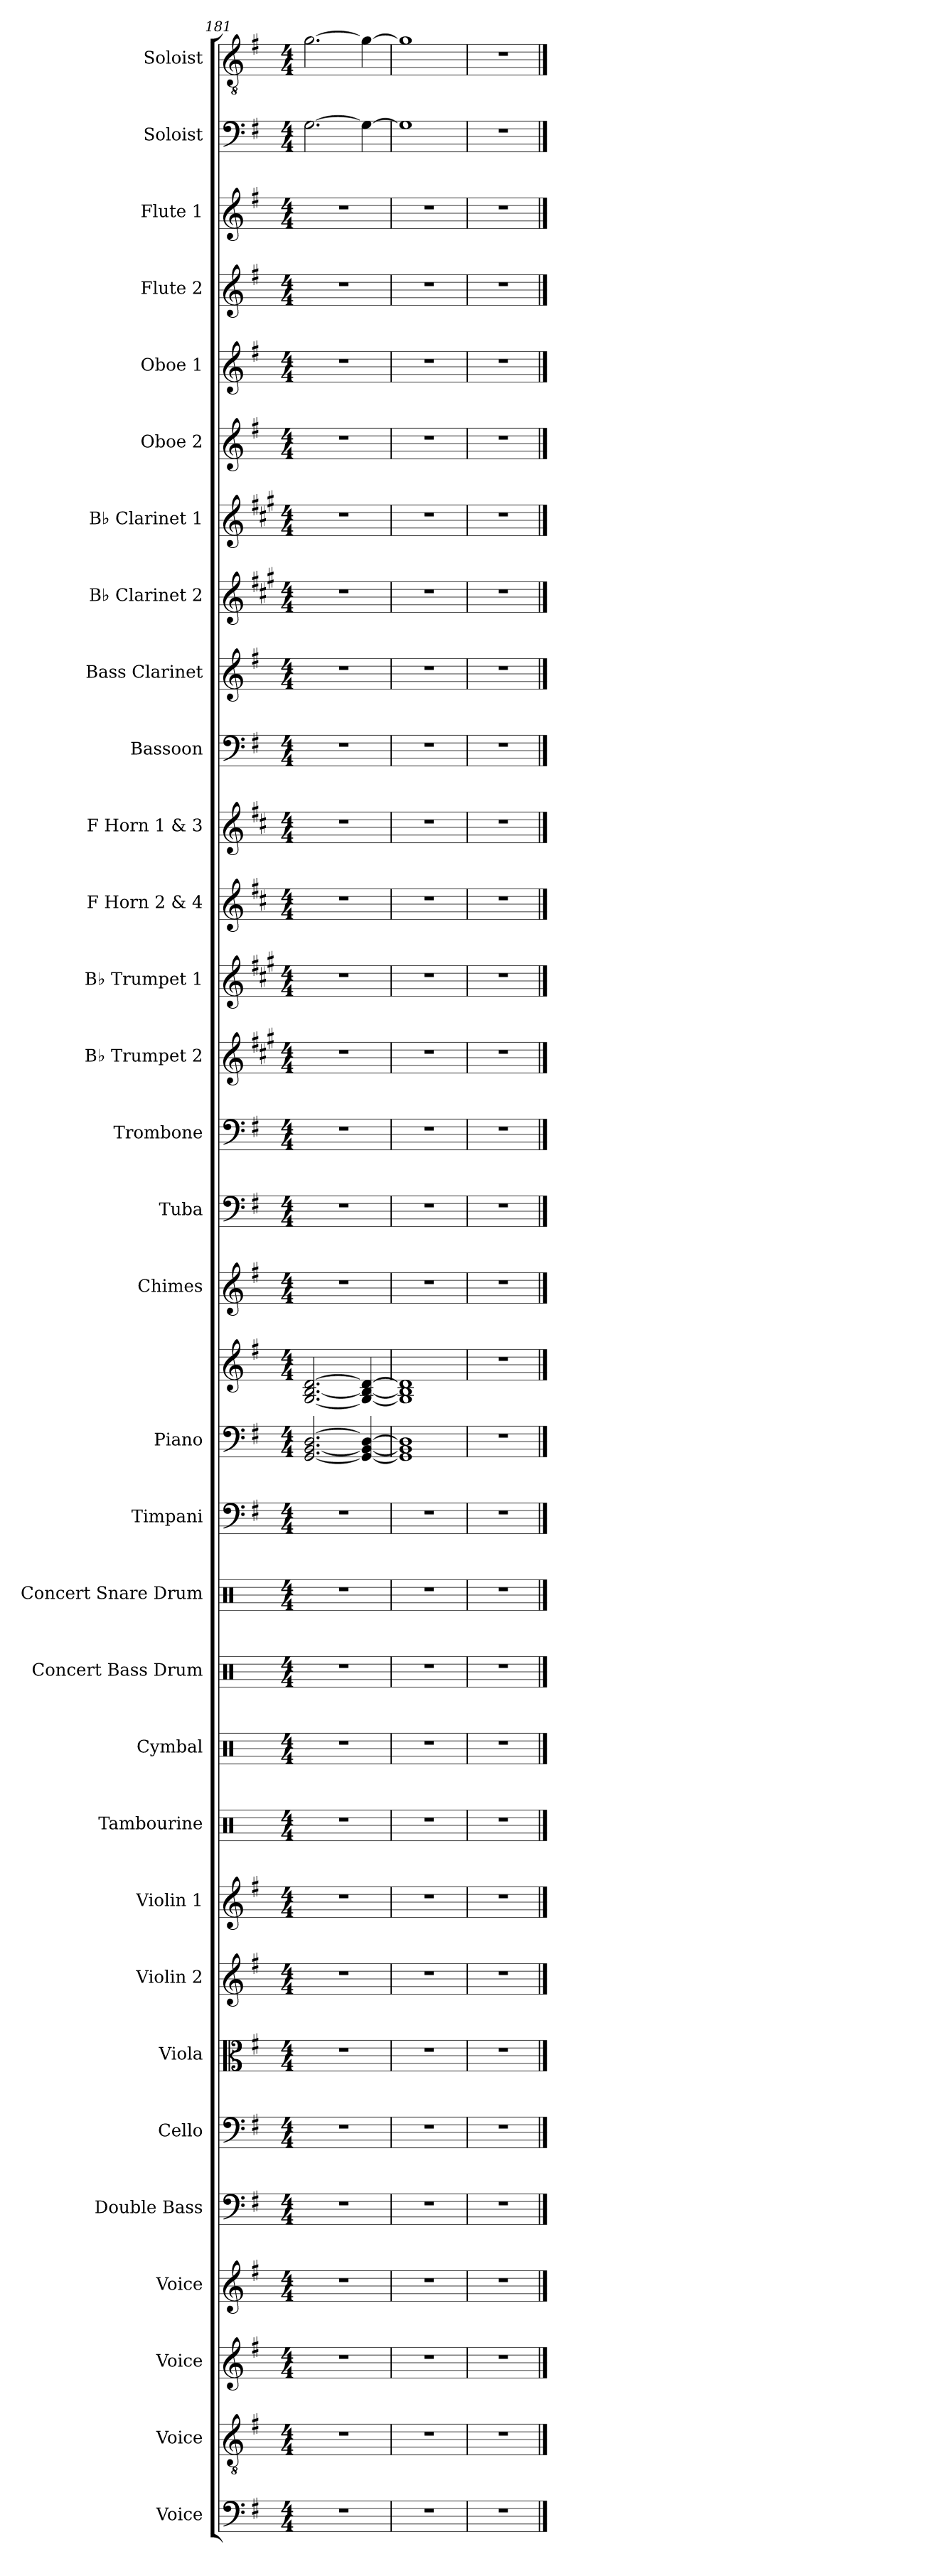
**kern	**kern	**kern	**kern	**kern	**kern	**kern	**kern	**kern	**kern	**kern	**kern	**kern	**kern	**kern	**kern	**kern	**kern	**kern	**kern	**kern	**kern	**kern	**kern	**kern	**kern	**kern	**kern	**kern	**kern	**kern	**kern	**kern
*part32	*part31	*part30	*part29	*part28	*part27	*part26	*part25	*part24	*part23	*part22	*part21	*part20	*part19	*part18	*part18	*part17	*part16	*part15	*part14	*part13	*part12	*part11	*part10	*part9	*part8	*part7	*part6	*part5	*part4	*part3	*part2	*part1
*staff33	*staff32	*staff31	*staff30	*staff29	*staff28	*staff27	*staff26	*staff25	*staff24	*staff23	*staff22	*staff21	*staff20	*staff19	*staff18	*staff17	*staff16	*staff15	*staff14	*staff13	*staff12	*staff11	*staff10	*staff9	*staff8	*staff7	*staff6	*staff5	*staff4	*staff3	*staff2	*staff1
*I"Voice	*I"Voice	*I"Voice	*I"Voice	*I"Double Bass	*I"Cello	*I"Viola	*I"Violin 2	*I"Violin 1	*I"Tambourine	*I"Cymbal	*I"Concert Bass Drum	*I"Concert Snare Drum	*I"Timpani	*I"Piano	*	*I"Chimes	*I"Tuba	*I"Trombone	*I"B♭ Trumpet 2	*I"B♭ Trumpet 1	*I"F Horn 2 &amp; 4	*I"F Horn 1 &amp; 3	*I"Bassoon	*I"Bass Clarinet	*I"B♭ Clarinet 2	*I"B♭ Clarinet 1	*I"Oboe 2	*I"Oboe 1	*I"Flute 2	*I"Flute 1	*I"Soloist	*I"Soloist
*I'Vo.	*I'Vo.	*I'Vo.	*I'Vo.	*I'D.B.	*I'C.	*I'Vla.	*I'Vln. 2	*I'Vln. 1	*I'Tamb.	*I'Cym.	*I'Con. BD	*I'Con. Sn.	*I'Timp.	*I'Pno.	*	*I'Cme.	*I'Tba.	*I'Tbn.	*I'B♭ Tpt. 2	*I'B♭ Tpt. 1	*I'F Hn. 2 &amp; 4	*I'F Hn. 1 &amp; 3	*I'Bsn.	*I'B. Cl.	*I'B♭ Cl. 2	*I'B♭ Cl. 1	*I'Ob. 2	*I'Ob. 1	*I'Fl. 2	*I'Fl. 1	*I'Slst.	*I'Slst.
*clefF4	*clefGv2	*clefG2	*clefG2	*clefF4	*clefF4	*clefC3	*clefG2	*clefG2	*clefX	*clefX	*clefX	*clefX	*clefF4	*clefF4	*clefG2	*clefG2	*clefF4	*clefF4	*clefG2	*clefG2	*clefG2	*clefG2	*clefF4	*clefG2	*clefG2	*clefG2	*clefG2	*clefG2	*clefG2	*clefG2	*clefF4	*clefGv2
*	*	*	*	*ITrd7c12	*	*	*	*	*	*	*	*	*	*	*	*	*	*	*ITrd1c2	*ITrd1c2	*ITrd4c7	*ITrd4c7	*	*ITrd8c14	*ITrd1c2	*ITrd1c2	*	*	*	*	*	*
*k[f#]	*k[f#]	*k[f#]	*k[f#]	*k[f#]	*k[f#]	*k[f#]	*k[f#]	*k[f#]	*k[]	*k[]	*k[]	*k[]	*k[f#]	*k[f#]	*k[f#]	*k[f#]	*k[f#]	*k[f#]	*k[f#]	*k[f#]	*k[f#]	*k[f#]	*k[f#]	*k[f#]	*k[f#]	*k[f#]	*k[f#]	*k[f#]	*k[f#]	*k[f#]	*k[f#]	*k[f#]
*M4/4	*M4/4	*M4/4	*M4/4	*M4/4	*M4/4	*M4/4	*M4/4	*M4/4	*M4/4	*M4/4	*M4/4	*M4/4	*M4/4	*M4/4	*M4/4	*M4/4	*M4/4	*M4/4	*M4/4	*M4/4	*M4/4	*M4/4	*M4/4	*M4/4	*M4/4	*M4/4	*M4/4	*M4/4	*M4/4	*M4/4	*M4/4	*M4/4
=181	=181	=181	=181	=181	=181	=181	=181	=181	=181	=181	=181	=181	=181	=181	=181	=181	=181	=181	=181	=181	=181	=181	=181	=181	=181	=181	=181	=181	=181	=181	=181	=181
1r	1r	1r	1r	1r	1r	1r	1r	1r	1r	1r	1r	1r	1r	[2.GG/ [2.BB/ [2.D/	[2.G/ [2.B/ [2.d/	1r	1r	1r	1r	1r	1r	1r	1r	1r	1r	1r	1r	1r	1r	1r	[2.G\	[2.g\
.	.	.	.	.	.	.	.	.	.	.	.	.	.	4GG/_ 4BB/_ 4D/_	4G/_ 4B/_ 4d/_	.	.	.	.	.	.	.	.	.	.	.	.	.	.	.	4G\_	4g\_
=182	=182	=182	=182	=182	=182	=182	=182	=182	=182	=182	=182	=182	=182	=182	=182	=182	=182	=182	=182	=182	=182	=182	=182	=182	=182	=182	=182	=182	=182	=182	=182	=182
1r	1r	1r	1r	1r	1r	1r	1r	1r	1r	1r	1r	1r	1r	1GG] 1BB] 1D]	1G] 1B] 1d]	1r	1r	1r	1r	1r	1r	1r	1r	1r	1r	1r	1r	1r	1r	1r	1G]	1g]
=183	=183	=183	=183	=183	=183	=183	=183	=183	=183	=183	=183	=183	=183	=183	=183	=183	=183	=183	=183	=183	=183	=183	=183	=183	=183	=183	=183	=183	=183	=183	=183	=183
1r	1r	1r	1r	1r	1r	1r	1r	1r	1r	1r	1r	1r	1r	1r	1r	1r	1r	1r	1r	1r	1r	1r	1r	1r	1r	1r	1r	1r	1r	1r	1r	1r
==	==	==	==	==	==	==	==	==	==	==	==	==	==	==	==	==	==	==	==	==	==	==	==	==	==	==	==	==	==	==	==	==
*-	*-	*-	*-	*-	*-	*-	*-	*-	*-	*-	*-	*-	*-	*-	*-	*-	*-	*-	*-	*-	*-	*-	*-	*-	*-	*-	*-	*-	*-	*-	*-	*-
